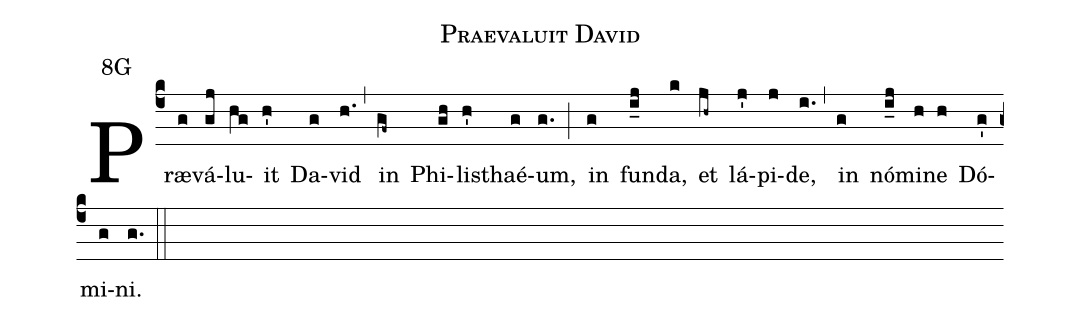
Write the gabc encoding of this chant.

name:Praevaluit David;
office-part:Antiphona;
mode:8;
annotation:8G;
%%
(c4) Præ(g)vá(gj)lu(hg)it(h') Da(g)vid(h.) (,) in(gf~) Phi(gh)li(h')sthaé(g)um,(g.) (;) in(g) fun(i_j)da,(k) et(jh~) lá(j')pi(j)de,(i.) (,) in(g) nó(i_j)mi(h)ne(h) Dó(g')mi(g)ni.(g.) (::)
